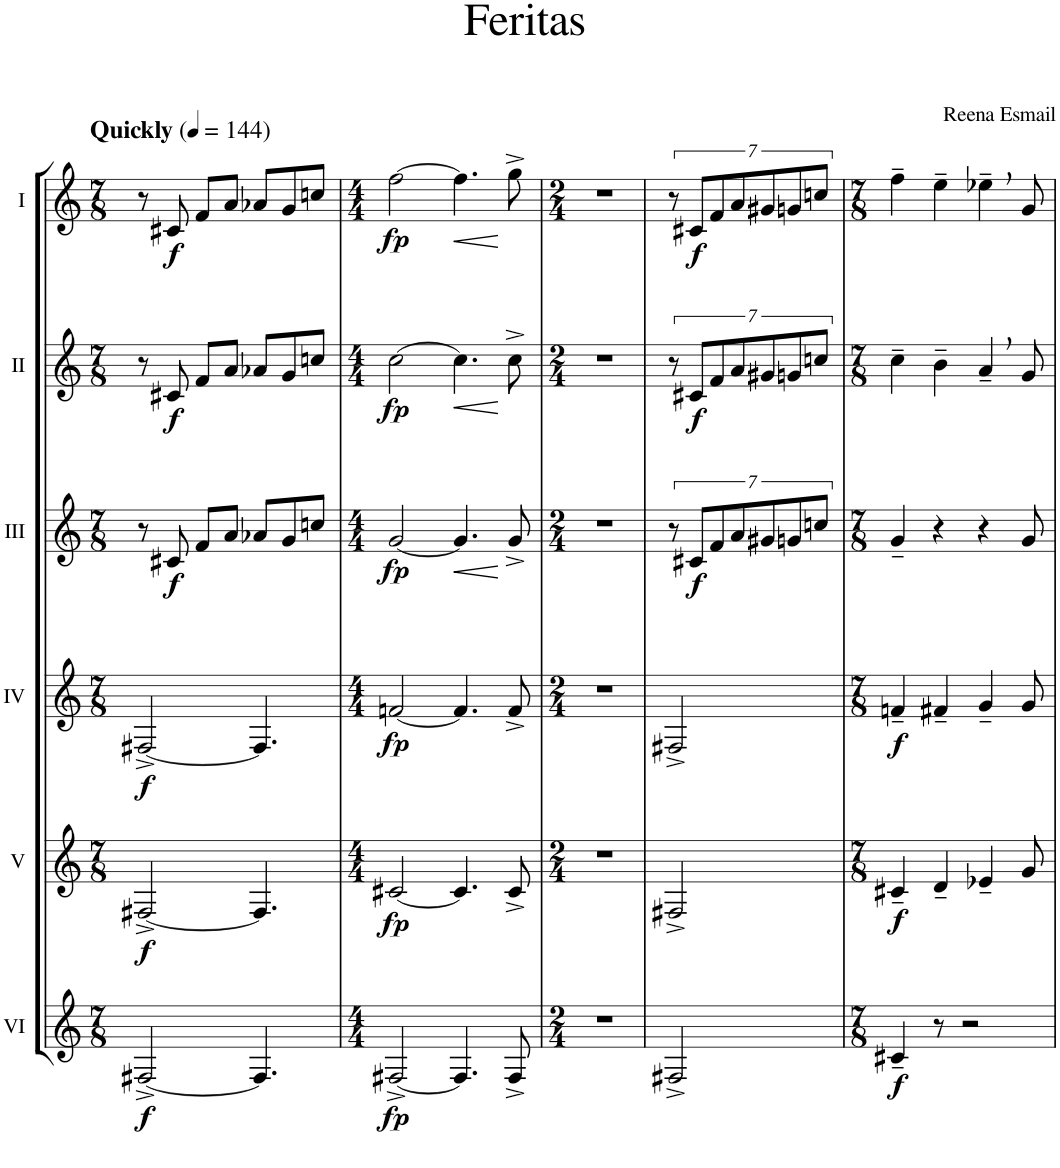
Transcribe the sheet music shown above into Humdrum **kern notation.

**kern	**dynam	**kern	**dynam	**kern	**dynam	**kern	**dynam	**kern	**dynam	**kern	**dynam
*part6	*part6	*part5	*part5	*part4	*part4	*part3	*part3	*part2	*part2	*part1	*part1
*staff6	*staff6	*staff5	*staff5	*staff4	*staff4	*staff3	*staff3	*staff2	*staff2	*staff1	*staff1
*I"VI	*	*I"V	*	*I"IV	*	*I"III	*	*I"II	*	*I"I	*
*clefG2	*	*clefG2	*	*clefG2	*	*clefG2	*	*clefG2	*	*clefG2	*
*Trd1c2	*	*Trd1c2	*	*Trd1c2	*	*Trd1c2	*	*Trd1c2	*	*Trd1c2	*
*k[]	*	*k[]	*	*k[]	*	*k[]	*	*k[]	*	*k[]	*
*M7/8	*	*M7/8	*	*M7/8	*	*M7/8	*	*M7/8	*	*M7/8	*
*MM144	*	*MM144	*	*MM144	*	*MM144	*	*MM144	*	*MM144	*
=1	=1	=1	=1	=1	=1	=1	=1	=1	=1	=1	=1
!	!	!	!	!	!	!	!	!	!	!LO:TX:a:B:t=Quickly	!
!	!LO:DY:b	!	!LO:DY:b	!	!LO:DY:b	!	!	!	!	!	!
[2F#X^/	f	[2F#X^/	f	[2F#X^/	f	8r	.	8r	.	8r	.
!	!	!	!	!	!	!	!LO:DY:b	!	!LO:DY:b	!	!LO:DY:b
.	.	.	.	.	.	8c#X/	f	8c#X/	f	8c#X/	f
.	.	.	.	.	.	8f/L	.	8f/L	.	8f/L	.
.	.	.	.	.	.	8a/J	.	8a/J	.	8a/J	.
4.F#/]	.	4.F#/]	.	4.F#/]	.	8a-X/L	.	8a-X/L	.	8a-X/L	.
.	.	.	.	.	.	8g/	.	8g/	.	8g/	.
.	.	.	.	.	.	8ccn/J	.	8ccn/J	.	8ccn/J	.
=2	=2	=2	=2	=2	=2	=2	=2	=2	=2	=2	=2
*M4/4	*	*M4/4	*	*M4/4	*	*M4/4	*	*M4/4	*	*M4/4	*
!	!LO:DY:b	!	!LO:DY:b	!	!LO:DY:b	!	!LO:DY:b	!	!LO:DY:b	!	!LO:DY:b
[2F#X^/	fp	[2c#X/	fp	[2fn/	fp	[2g/	fp	[2cc\	fp	[2ff\	fp
!	!	!	!	!	!	!	!LO:HP:b	!	!LO:HP:b	!	!LO:HP:b
4.F#/]	.	4.c#/]	.	4.f/]	.	4.g/]	<	4.cc\]	<	4.ff\]	<
8F#^/	.	8c#^/	.	8f^/	.	8g^/	[	8cc^\	[	8gg^\	[
=3	=3	=3	=3	=3	=3	=3	=3	=3	=3	=3	=3
*M2/4	*	*M2/4	*	*M2/4	*	*M2/4	*	*M2/4	*	*M2/4	*
2r	.	2r	.	2r	.	2r	.	2r	.	2r	.
=4	=4	=4	=4	=4	=4	=4	=4	=4	=4	=4	=4
2F#X^/	.	2F#X^/	.	2F#X^/	.	14r	.	14r	.	14r	.
!	!	!	!	!	!	!	!LO:DY:b	!	!LO:DY:b	!	!LO:DY:b
.	.	.	.	.	.	14c#X/L	f	14c#X/L	f	14c#X/L	f
.	.	.	.	.	.	14f/	.	14f/	.	14f/	.
.	.	.	.	.	.	14a/	.	14a/	.	14a/	.
.	.	.	.	.	.	14g#X/	.	14g#X/	.	14g#X/	.
.	.	.	.	.	.	14gn/	.	14gn/	.	14gn/	.
.	.	.	.	.	.	14ccn/J	.	14ccn/J	.	14ccn/J	.
=5	=5	=5	=5	=5	=5	=5	=5	=5	=5	=5	=5
*M7/8	*	*M7/8	*	*M7/8	*	*M7/8	*	*M7/8	*	*M7/8	*
!	!LO:DY:b	!	!LO:DY:b	!	!LO:DY:b	!	!	!	!	!	!
4c#X~/	f	4c#X~/	f	4fn~/	f	4g~/	.	4cc~\	.	4ff~\	.
8r	.	4d~/	.	4f#X~/	.	4r	.	4b~\	.	4ee~\	.
2r	.	.	.	.	.	.	.	.	.	.	.
.	.	4e-X~/	.	4g~/	.	4r	.	4a~,/	.	4ee-X~,\	.
.	.	8g/	.	8g/	.	8g/	.	8g/	.	8g/	.
=	=	=	=	=	=	=	=	=	=	=	=
*-	*-	*-	*-	*-	*-	*-	*-	*-	*-	*-	*-
